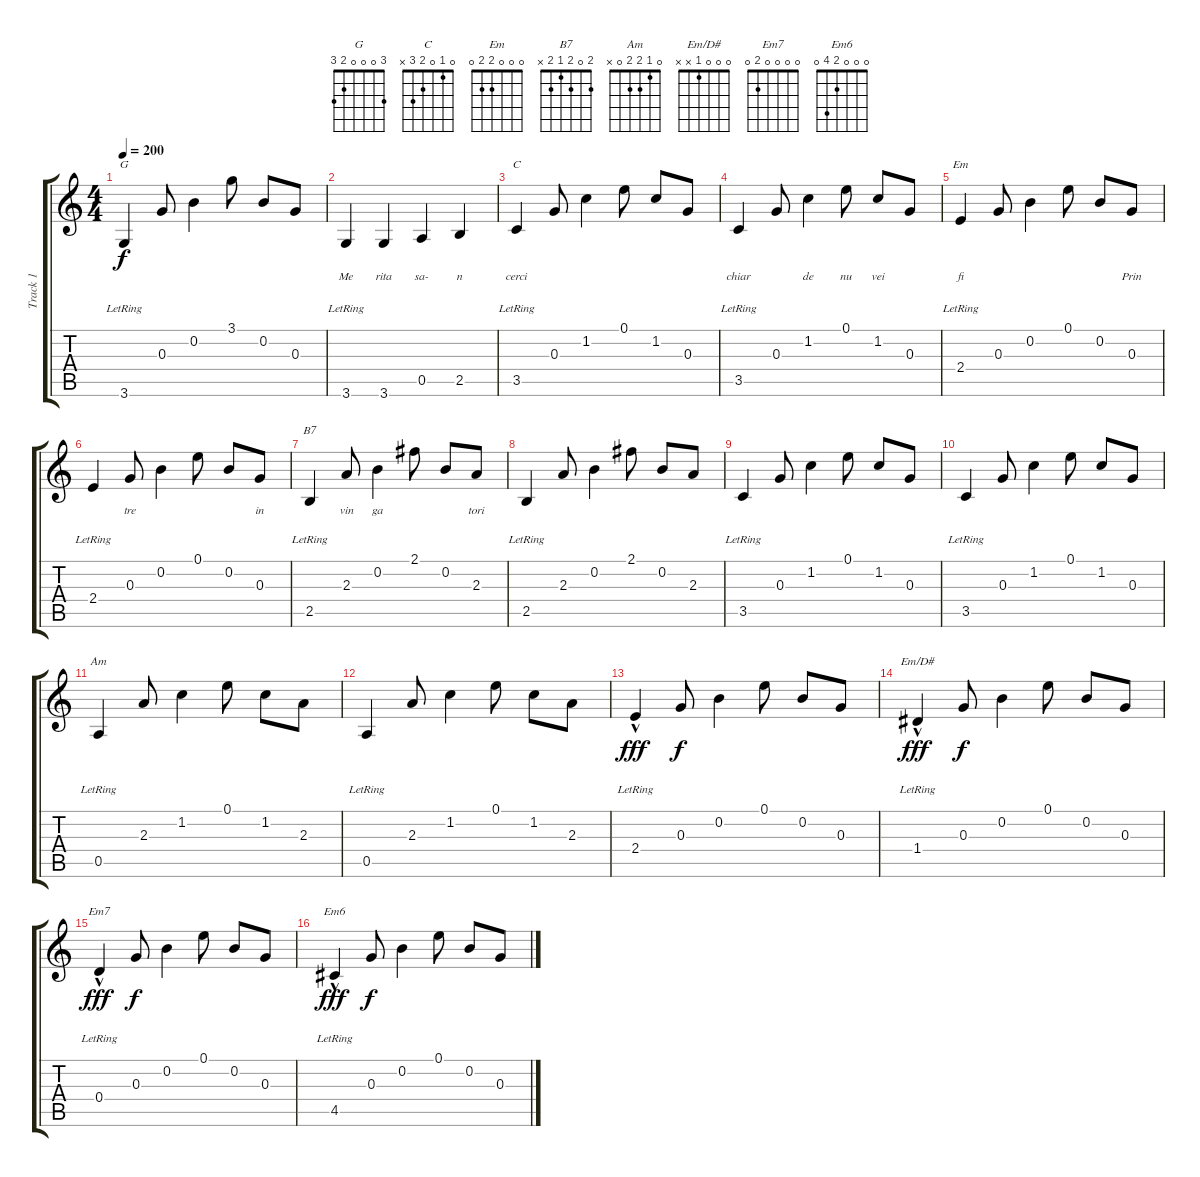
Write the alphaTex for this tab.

\track ("Track 1" "Track 1") {instrument acousticguitarnylon}
\staff {score tabs}
\tuning (E4 B3 G3 D3 A2 E2) {hide}
\chord ("G" 3 0 0 0 2 3)
\chord ("C" 0 1 0 2 3 x)
\chord ("Em" 0 0 0 2 2 0)
\chord ("B7" 2 0 2 1 2 x)
\chord ("Am" 0 1 2 2 0 x)
\chord ("Em/D#" 0 0 0 1 x x)
\chord ("Em7" 0 0 0 0 2 0)
\chord ("Em6" 0 0 0 2 4 0)
\ts (4 4)
\tempo 200
\clef g2
\ks c
3.6{lr}.4{ch "G" lyrics (0 "") lyrics (1 "") lyrics (2 "") lyrics (3 "") lyrics (4 "") dy f} 0.3.8{lyrics (0 "") lyrics (1 "") lyrics (2 "") lyrics (3 "") lyrics (4 "")} 0.2.4{lyrics (0 "") lyrics (1 "") lyrics (2 "") lyrics (3 "") lyrics (4 "")} 3.1.8{lyrics (0 "") lyrics (1 "") lyrics (2 "") lyrics (3 "") lyrics (4 "")} 0.2.8{lyrics (0 "") lyrics (1 "") lyrics (2 "") lyrics (3 "") lyrics (4 "")} 0.3.8{lyrics (0 "") lyrics (1 "") lyrics (2 "") lyrics (3 "") lyrics (4 "")} |
3.6{lr}.4{lyrics (0 "Me") lyrics (1 "") lyrics (2 "") lyrics (3 "") lyrics (4 "")} 3.6.4{lyrics (0 "rita") lyrics (1 "") lyrics (2 "") lyrics (3 "") lyrics (4 "")} 0.5.4{lyrics (0 "sa-") lyrics (1 "") lyrics (2 "") lyrics (3 "") lyrics (4 "")} 2.5.4{lyrics (0 "n") lyrics (1 "") lyrics (2 "") lyrics (3 "") lyrics (4 "")} |
3.5{lr}.4{ch "C" lyrics (0 "cerci") lyrics (1 "") lyrics (2 "") lyrics (3 "") lyrics (4 "")} 0.3.8{lyrics (0 "") lyrics (1 "") lyrics (2 "") lyrics (3 "") lyrics (4 "")} 1.2.4{lyrics (0 "") lyrics (1 "") lyrics (2 "") lyrics (3 "") lyrics (4 "")} 0.1.8{lyrics (0 "") lyrics (1 "") lyrics (2 "") lyrics (3 "") lyrics (4 "")} 1.2.8{lyrics (0 "") lyrics (1 "") lyrics (2 "") lyrics (3 "") lyrics (4 "")} 0.3.8{lyrics (0 "") lyrics (1 "") lyrics (2 "") lyrics (3 "") lyrics (4 "")} |
3.5{lr}.4{lyrics (0 "chiar") lyrics (1 "") lyrics (2 "") lyrics (3 "") lyrics (4 "")} 0.3.8{lyrics (0 "") lyrics (1 "") lyrics (2 "") lyrics (3 "") lyrics (4 "")} 1.2.4{lyrics (0 "de") lyrics (1 "") lyrics (2 "") lyrics (3 "") lyrics (4 "")} 0.1.8{lyrics (0 "nu") lyrics (1 "") lyrics (2 "") lyrics (3 "") lyrics (4 "")} 1.2.8{lyrics (0 "vei") lyrics (1 "") lyrics (2 "") lyrics (3 "") lyrics (4 "")} 0.3.8{lyrics (0 "") lyrics (1 "") lyrics (2 "") lyrics (3 "") lyrics (4 "")} |
2.4{lr}.4{ch "Em" lyrics (0 "fi") lyrics (1 "") lyrics (2 "") lyrics (3 "") lyrics (4 "")} 0.3.8{lyrics (0 "") lyrics (1 "") lyrics (2 "") lyrics (3 "") lyrics (4 "")} 0.2.4{lyrics (0 "") lyrics (1 "") lyrics (2 "") lyrics (3 "") lyrics (4 "")} 0.1.8{lyrics (0 "") lyrics (1 "") lyrics (2 "") lyrics (3 "") lyrics (4 "")} 0.2.8{lyrics (0 "") lyrics (1 "") lyrics (2 "") lyrics (3 "") lyrics (4 "")} 0.3.8{lyrics (0 "Prin") lyrics (1 "") lyrics (2 "") lyrics (3 "") lyrics (4 "")} |
2.4{lr}.4{lyrics (0 "") lyrics (1 "") lyrics (2 "") lyrics (3 "") lyrics (4 "")} 0.3.8{lyrics (0 "tre") lyrics (1 "") lyrics (2 "") lyrics (3 "") lyrics (4 "")} 0.2.4{lyrics (0 "") lyrics (1 "") lyrics (2 "") lyrics (3 "") lyrics (4 "")} 0.1.8{lyrics (0 "") lyrics (1 "") lyrics (2 "") lyrics (3 "") lyrics (4 "")} 0.2.8{lyrics (0 "") lyrics (1 "") lyrics (2 "") lyrics (3 "") lyrics (4 "")} 0.3.8{lyrics (0 "in") lyrics (1 "") lyrics (2 "") lyrics (3 "") lyrics (4 "")} |
2.5{lr}.4{ch "B7" lyrics (0 "") lyrics (1 "") lyrics (2 "") lyrics (3 "") lyrics (4 "")} 2.3.8{lyrics (0 "vin") lyrics (1 "") lyrics (2 "") lyrics (3 "") lyrics (4 "")} 0.2.4{lyrics (0 "ga") lyrics (1 "") lyrics (2 "") lyrics (3 "") lyrics (4 "")} 2.1.8{lyrics (0 "") lyrics (1 "") lyrics (2 "") lyrics (3 "") lyrics (4 "")} 0.2.8{lyrics (0 "") lyrics (1 "") lyrics (2 "") lyrics (3 "") lyrics (4 "")} 2.3.8{lyrics (0 "tori") lyrics (1 "") lyrics (2 "") lyrics (3 "") lyrics (4 "")} |
2.5{lr}.4{lyrics (0 "") lyrics (1 "") lyrics (2 "") lyrics (3 "") lyrics (4 "")} 2.3.8{lyrics (0 "") lyrics (1 "") lyrics (2 "") lyrics (3 "") lyrics (4 "")} 0.2.4{lyrics (0 "") lyrics (1 "") lyrics (2 "") lyrics (3 "") lyrics (4 "")} 2.1.8{lyrics (0 "") lyrics (1 "") lyrics (2 "") lyrics (3 "") lyrics (4 "")} 0.2.8{lyrics (0 "") lyrics (1 "") lyrics (2 "") lyrics (3 "") lyrics (4 "")} 2.3.8{lyrics (0 "") lyrics (1 "") lyrics (2 "") lyrics (3 "") lyrics (4 "")} |
3.5{lr}.4{lyrics (0 "") lyrics (1 "") lyrics (2 "") lyrics (3 "") lyrics (4 "")} 0.3.8{lyrics (0 "") lyrics (1 "") lyrics (2 "") lyrics (3 "") lyrics (4 "")} 1.2.4{lyrics (0 "") lyrics (1 "") lyrics (2 "") lyrics (3 "") lyrics (4 "")} 0.1.8{lyrics (0 "") lyrics (1 "") lyrics (2 "") lyrics (3 "") lyrics (4 "")} 1.2.8{lyrics (0 "") lyrics (1 "") lyrics (2 "") lyrics (3 "") lyrics (4 "")} 0.3.8{lyrics (0 "") lyrics (1 "") lyrics (2 "") lyrics (3 "") lyrics (4 "")} |
3.5{lr}.4{lyrics (0 "") lyrics (1 "") lyrics (2 "") lyrics (3 "") lyrics (4 "")} 0.3.8{lyrics (0 "") lyrics (1 "") lyrics (2 "") lyrics (3 "") lyrics (4 "")} 1.2.4{lyrics (0 "") lyrics (1 "") lyrics (2 "") lyrics (3 "") lyrics (4 "")} 0.1.8{lyrics (0 "") lyrics (1 "") lyrics (2 "") lyrics (3 "") lyrics (4 "")} 1.2.8{lyrics (0 "") lyrics (1 "") lyrics (2 "") lyrics (3 "") lyrics (4 "")} 0.3.8{lyrics (0 "") lyrics (1 "") lyrics (2 "") lyrics (3 "") lyrics (4 "")} |
0.5{lr}.4{ch "Am" lyrics (0 "") lyrics (1 "") lyrics (2 "") lyrics (3 "") lyrics (4 "")} 2.3.8{lyrics (0 "") lyrics (1 "") lyrics (2 "") lyrics (3 "") lyrics (4 "")} 1.2.4{lyrics (0 "") lyrics (1 "") lyrics (2 "") lyrics (3 "") lyrics (4 "")} 0.1.8{lyrics (0 "") lyrics (1 "") lyrics (2 "") lyrics (3 "") lyrics (4 "")} 1.2.8{lyrics (0 "") lyrics (1 "") lyrics (2 "") lyrics (3 "") lyrics (4 "")} 2.3.8{lyrics (0 "") lyrics (1 "") lyrics (2 "") lyrics (3 "") lyrics (4 "")} |
0.5{lr}.4{lyrics (0 "") lyrics (1 "") lyrics (2 "") lyrics (3 "") lyrics (4 "")} 2.3.8{lyrics (0 "") lyrics (1 "") lyrics (2 "") lyrics (3 "") lyrics (4 "")} 1.2.4{lyrics (0 "") lyrics (1 "") lyrics (2 "") lyrics (3 "") lyrics (4 "")} 0.1.8{lyrics (0 "") lyrics (1 "") lyrics (2 "") lyrics (3 "") lyrics (4 "")} 1.2.8{lyrics (0 "") lyrics (1 "") lyrics (2 "") lyrics (3 "") lyrics (4 "")} 2.3.8{lyrics (0 "") lyrics (1 "") lyrics (2 "") lyrics (3 "") lyrics (4 "")} |
2.4{hac lr}.4{lyrics (0 "") lyrics (1 "") lyrics (2 "") lyrics (3 "") lyrics (4 "") dy fff} 0.3.8{lyrics (0 "") lyrics (1 "") lyrics (2 "") lyrics (3 "") lyrics (4 "") dy f} 0.2.4{lyrics (0 "") lyrics (1 "") lyrics (2 "") lyrics (3 "") lyrics (4 "")} 0.1.8{lyrics (0 "") lyrics (1 "") lyrics (2 "") lyrics (3 "") lyrics (4 "")} 0.2.8{lyrics (0 "") lyrics (1 "") lyrics (2 "") lyrics (3 "") lyrics (4 "")} 0.3.8{lyrics (0 "") lyrics (1 "") lyrics (2 "") lyrics (3 "") lyrics (4 "")} |
1.4{hac lr}.4{ch "Em/D#" lyrics (0 "") lyrics (1 "") lyrics (2 "") lyrics (3 "") lyrics (4 "") dy fff} 0.3.8{lyrics (0 "") lyrics (1 "") lyrics (2 "") lyrics (3 "") lyrics (4 "") dy f} 0.2.4{lyrics (0 "") lyrics (1 "") lyrics (2 "") lyrics (3 "") lyrics (4 "")} 0.1.8{lyrics (0 "") lyrics (1 "") lyrics (2 "") lyrics (3 "") lyrics (4 "")} 0.2.8{lyrics (0 "") lyrics (1 "") lyrics (2 "") lyrics (3 "") lyrics (4 "")} 0.3.8{lyrics (0 "") lyrics (1 "") lyrics (2 "") lyrics (3 "") lyrics (4 "")} |
0.4{hac lr}.4{ch "Em7" lyrics (0 "") lyrics (1 "") lyrics (2 "") lyrics (3 "") lyrics (4 "") dy fff} 0.3.8{lyrics (0 "") lyrics (1 "") lyrics (2 "") lyrics (3 "") lyrics (4 "") dy f} 0.2.4{lyrics (0 "") lyrics (1 "") lyrics (2 "") lyrics (3 "") lyrics (4 "")} 0.1.8{lyrics (0 "") lyrics (1 "") lyrics (2 "") lyrics (3 "") lyrics (4 "")} 0.2.8{lyrics (0 "") lyrics (1 "") lyrics (2 "") lyrics (3 "") lyrics (4 "")} 0.3.8{lyrics (0 "") lyrics (1 "") lyrics (2 "") lyrics (3 "") lyrics (4 "")} |
4.5{hac lr}.4{ch "Em6" lyrics (0 "") lyrics (1 "") lyrics (2 "") lyrics (3 "") lyrics (4 "") dy fff} 0.3.8{lyrics (0 "") lyrics (1 "") lyrics (2 "") lyrics (3 "") lyrics (4 "") dy f} 0.2.4{lyrics (0 "") lyrics (1 "") lyrics (2 "") lyrics (3 "") lyrics (4 "")} 0.1.8{lyrics (0 "") lyrics (1 "") lyrics (2 "") lyrics (3 "") lyrics (4 "")} 0.2.8{lyrics (0 "") lyrics (1 "") lyrics (2 "") lyrics (3 "") lyrics (4 "")} 0.3.8{lyrics (0 "") lyrics (1 "") lyrics (2 "") lyrics (3 "") lyrics (4 "")}
